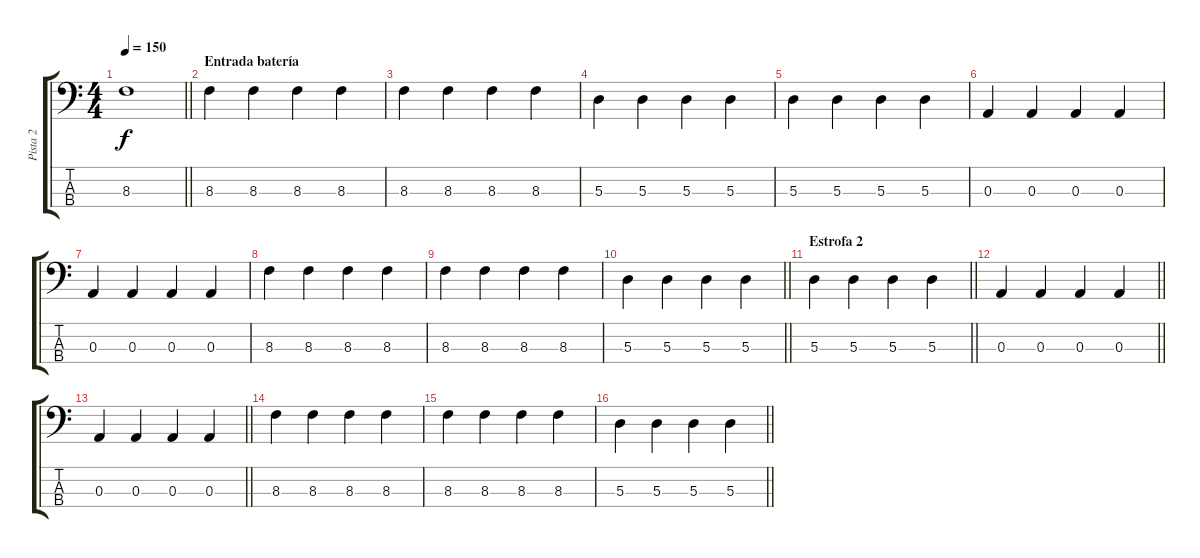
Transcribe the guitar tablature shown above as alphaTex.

\track ("Pista 2" "Pista 2") {instrument electricbassfinger}
\staff {score tabs}
\tuning (G2 D2 A1 E1) {hide}
\ts (4 4)
\tempo 150
\clef f4
\barLineRight lightlight
\ks c
8.3{t}.1{dy f} |
\section ("" "Entrada batería")
8.3.4 8.3.4 8.3.4 8.3.4 |
8.3.4 8.3.4 8.3.4 8.3.4 |
5.3.4 5.3.4 5.3.4 5.3.4 |
5.3.4 5.3.4 5.3.4 5.3.4 |
0.3.4 0.3.4 0.3.4 0.3.4 |
0.3.4 0.3.4 0.3.4 0.3.4 |
8.3.4 8.3.4 8.3.4 8.3.4 |
8.3.4 8.3.4 8.3.4 8.3.4 |
\barLineRight lightlight
5.3.4 5.3.4 5.3.4 5.3.4 |
\section ("" "Estrofa 2")
\barLineRight lightlight
5.3.4 5.3.4 5.3.4 5.3.4 |
\section ("" "")
\barLineRight lightlight
0.3.4 0.3.4 0.3.4 0.3.4 |
\barLineRight lightlight
0.3.4 0.3.4 0.3.4 0.3.4 |
8.3.4 8.3.4 8.3.4 8.3.4 |
8.3.4 8.3.4 8.3.4 8.3.4 |
\barLineRight lightlight
5.3.4 5.3.4 5.3.4 5.3.4
